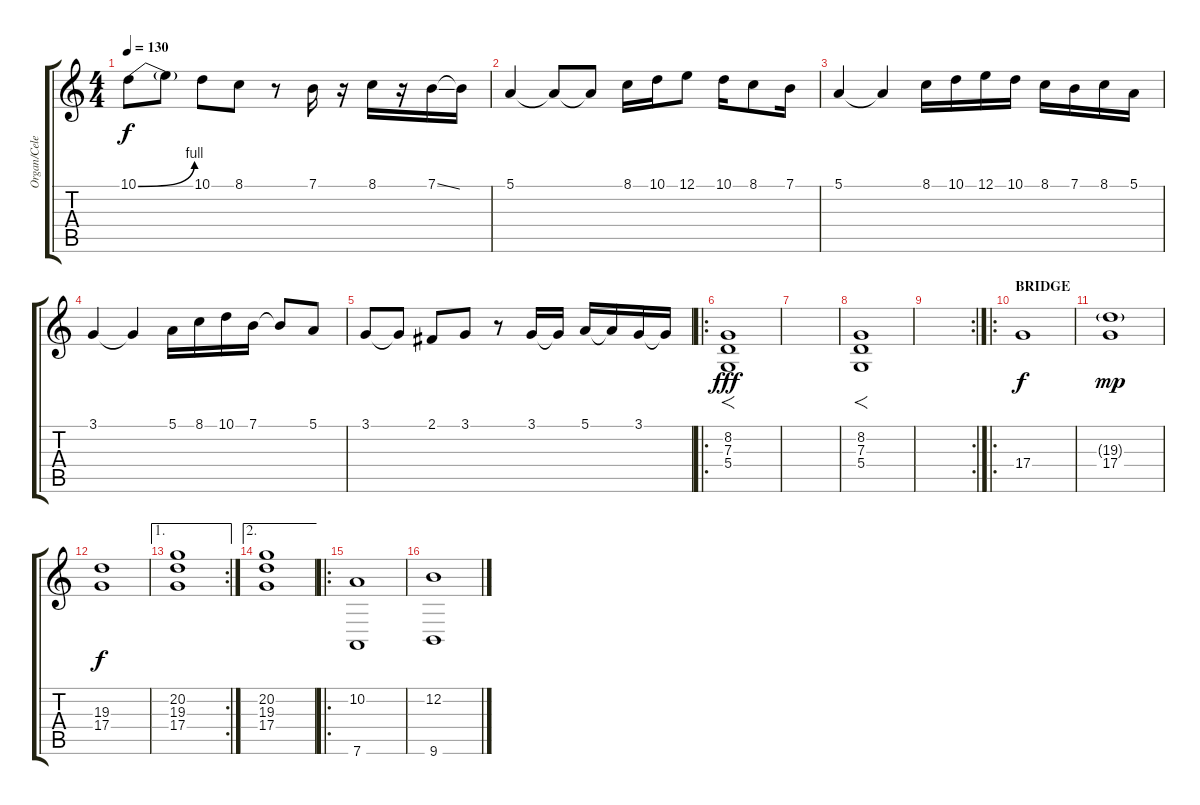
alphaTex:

\track ("Organ/Celesta" "Organ/Cele") {instrument rockorgan}
\staff {score tabs}
\tuning (E4 B3 G3 D3 A2 D2) {hide}
\ts (4 4)
\tempo 130
\clef g2
\ks c
10.1{be (bend 0 0 60 4)}.8{dy f} 10.1{t}.8 10.1.8 8.1.8 r.8 7.1.16 r.16 8.1.16 r.16 7.1{ss}.16 7.1{t}.16 |
5.1.4 5.1{t}.8 5.1{t}.8 8.1.16 10.1.16 12.1.8 10.1.16 8.1.8 7.1.16 |
5.1.4 5.1{t}.4 8.1.16 10.1.16 12.1.16 10.1.16 8.1.16 7.1.16 8.1.16 5.1.16 |
3.1.4 3.1{t}.4 5.1.16 8.1.16 10.1.16 7.1.16 7.1{t}.8 5.1.8 |
3.1.8 3.1{t}.8 2.1.8 3.1.8 r.8 3.1.16 3.1{t}.16 5.1.16 5.1{t}.16 3.1.16 3.1{t}.16 |
\ro
(8.2 7.3 5.4).1{f dy fff volume 13 balance 0 instrument churchorgan} |
|
(8.2 7.3 5.4).1{f volume 13 balance 0 instrument churchorgan} |
\rc 2
|
\ro
\section ("" "BRIDGE")
17.4.1{dy f} |
(19.3{g} 17.4).1{dy mp} |
(19.3 17.4).1{dy f} |
\ae 1
\rc 2
(20.2 19.3 17.4).1 |
\ae 2
(20.2 19.3 17.4).1 |
\ro
(10.2 7.6).1{instrument synthvoice} |
(12.2 9.6).1{instrument synthvoice}
